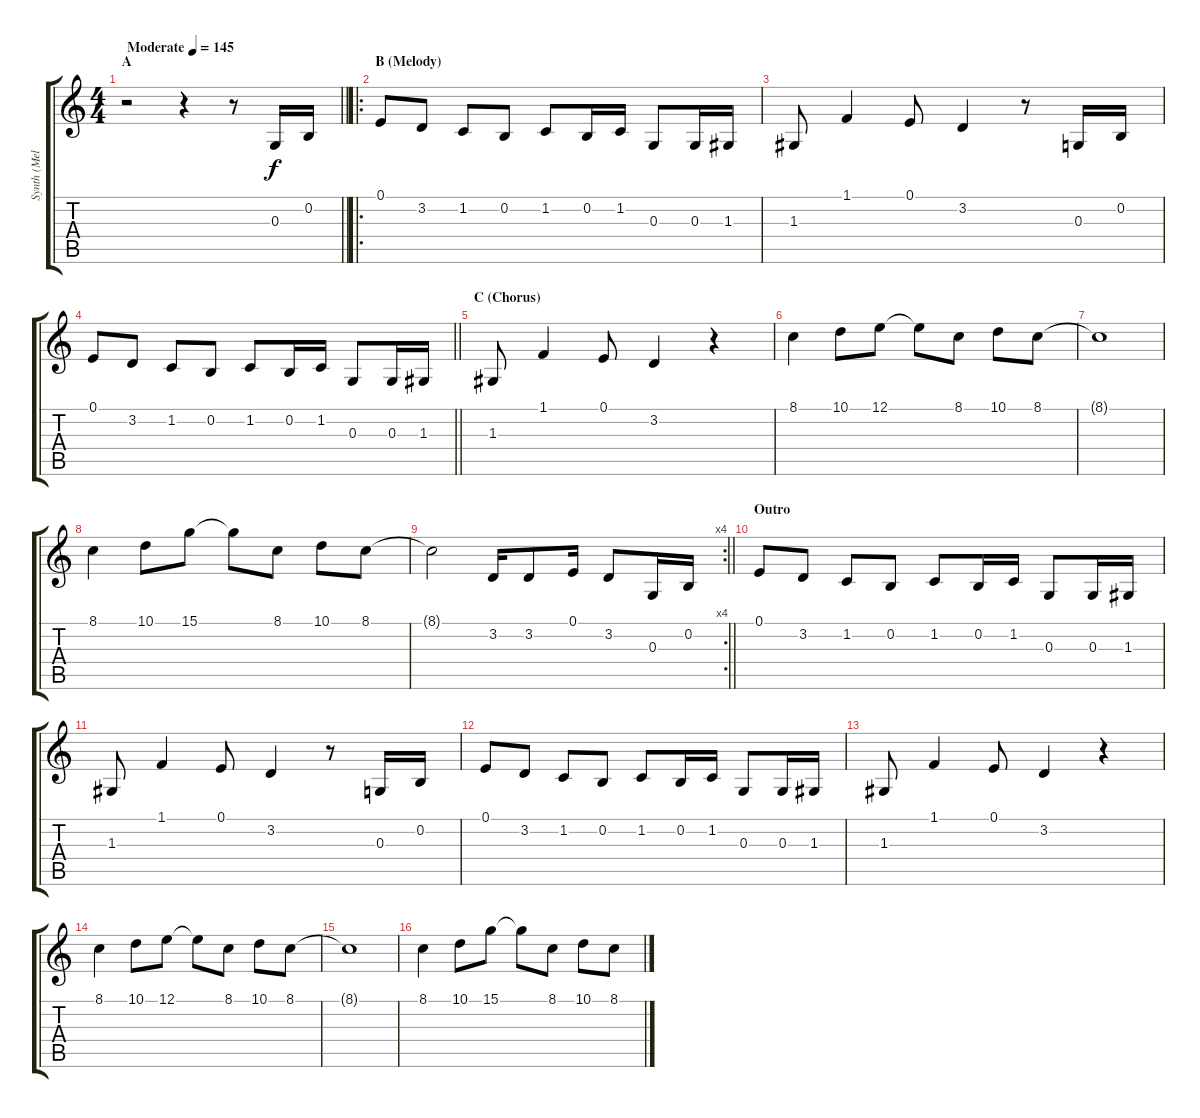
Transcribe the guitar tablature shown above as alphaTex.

\track ("Synth (Melody)" "Synth (Mel") {instrument lead2sawtooth}
\staff {score tabs}
\tuning (E4 B3 G3 D3 A2 E2) {hide}
\ts (4 4)
\section ("" "A")
\tempo (145 "Moderate")
\clef g2
\barLineRight lightlight
\ks c
r.2{dy f instrument lead2sawtooth} r.4 r.8 0.3.16 0.2.16 |
\ro
\section ("" "B (Melody)")
0.1.8 3.2.8 1.2.8 0.2.8 1.2.8 0.2.16 1.2.16 0.3.8 0.3.16 1.3.16 |
1.3.8 1.1.4 0.1.8 3.2.4 r.8 0.3.16 0.2.16 |
\barLineRight lightlight
0.1.8 3.2.8 1.2.8 0.2.8 1.2.8 0.2.16 1.2.16 0.3.8 0.3.16 1.3.16 |
\section ("" "C (Chorus)")
1.3.8 1.1.4 0.1.8 3.2.4 r.4 |
8.1.4 10.1.8 12.1.8 12.1{t}.8 8.1.8 10.1.8 8.1.8 |
8.1{t}.1 |
8.1.4 10.1.8 15.1.8 15.1{t}.8 8.1.8 10.1.8 8.1.8 |
\rc 4
\barLineRight lightlight
8.1{t}.2 3.2.16 3.2.8 0.1.16 3.2.8 0.3.16 0.2.16 |
\section ("" "Outro")
0.1.8 3.2.8 1.2.8 0.2.8 1.2.8 0.2.16 1.2.16 0.3.8 0.3.16 1.3.16 |
1.3.8 1.1.4 0.1.8 3.2.4 r.8 0.3.16 0.2.16 |
0.1.8 3.2.8 1.2.8 0.2.8 1.2.8 0.2.16 1.2.16 0.3.8 0.3.16 1.3.16 |
1.3.8 1.1.4 0.1.8 3.2.4 r.4 |
8.1.4{volume 1} 10.1.8 12.1.8 12.1{t}.8 8.1.8 10.1.8 8.1.8 |
8.1{t}.1 |
8.1.4 10.1.8 15.1.8 15.1{t}.8 8.1.8 10.1.8 8.1.8
